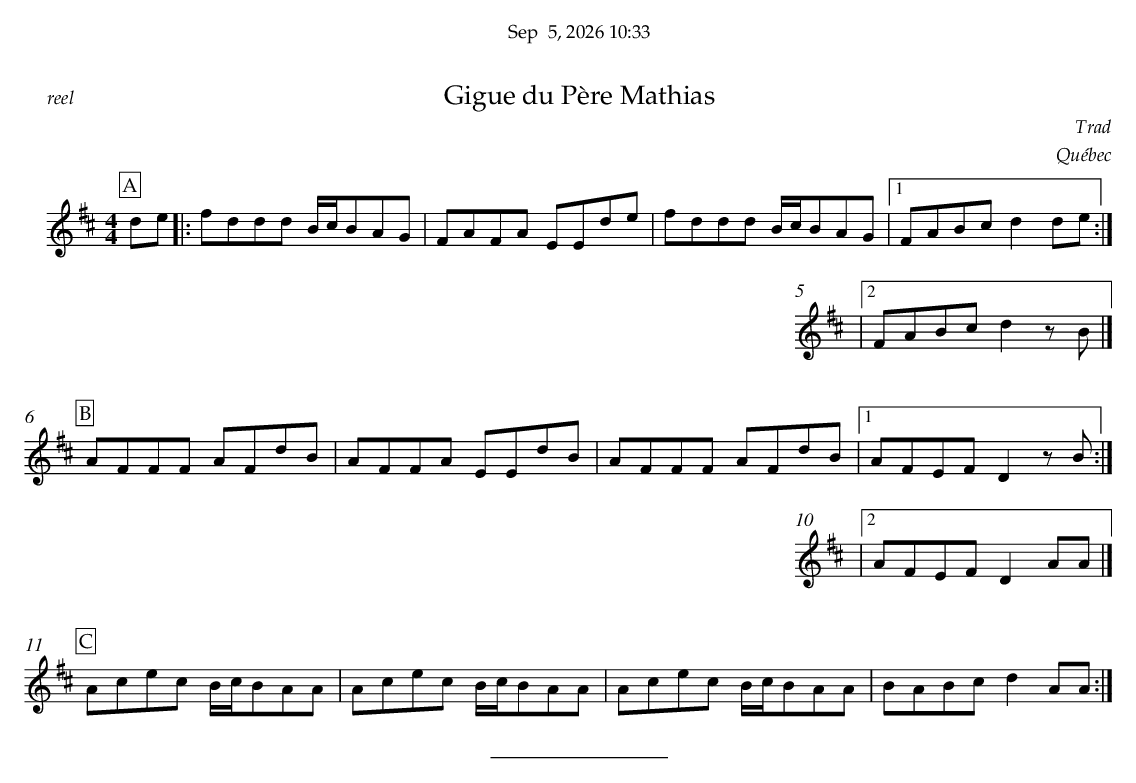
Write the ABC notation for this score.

X:1
T:Gigue du Père Mathias
C:Trad
O:Québec
M:4/4
L:1/8
K:Dmaj
P:A
de |: fddd B/c/BAG | FAFA EEde | fddd B/c/BAG |1 FABc d2de :|
|2 FABc d2zB |]
%%vskip 0.5cm
P:B
AFFF AFdB | AFFA EEdB | AFFF AFdB |1AFEF D2zB :|
|2 AFEF D2AA |]
%%vskip 0.5cm
P:C
Acec B/c/BAA | Acec B/c/BAA | Acec B/c/BAA | BABc d2AA :|
